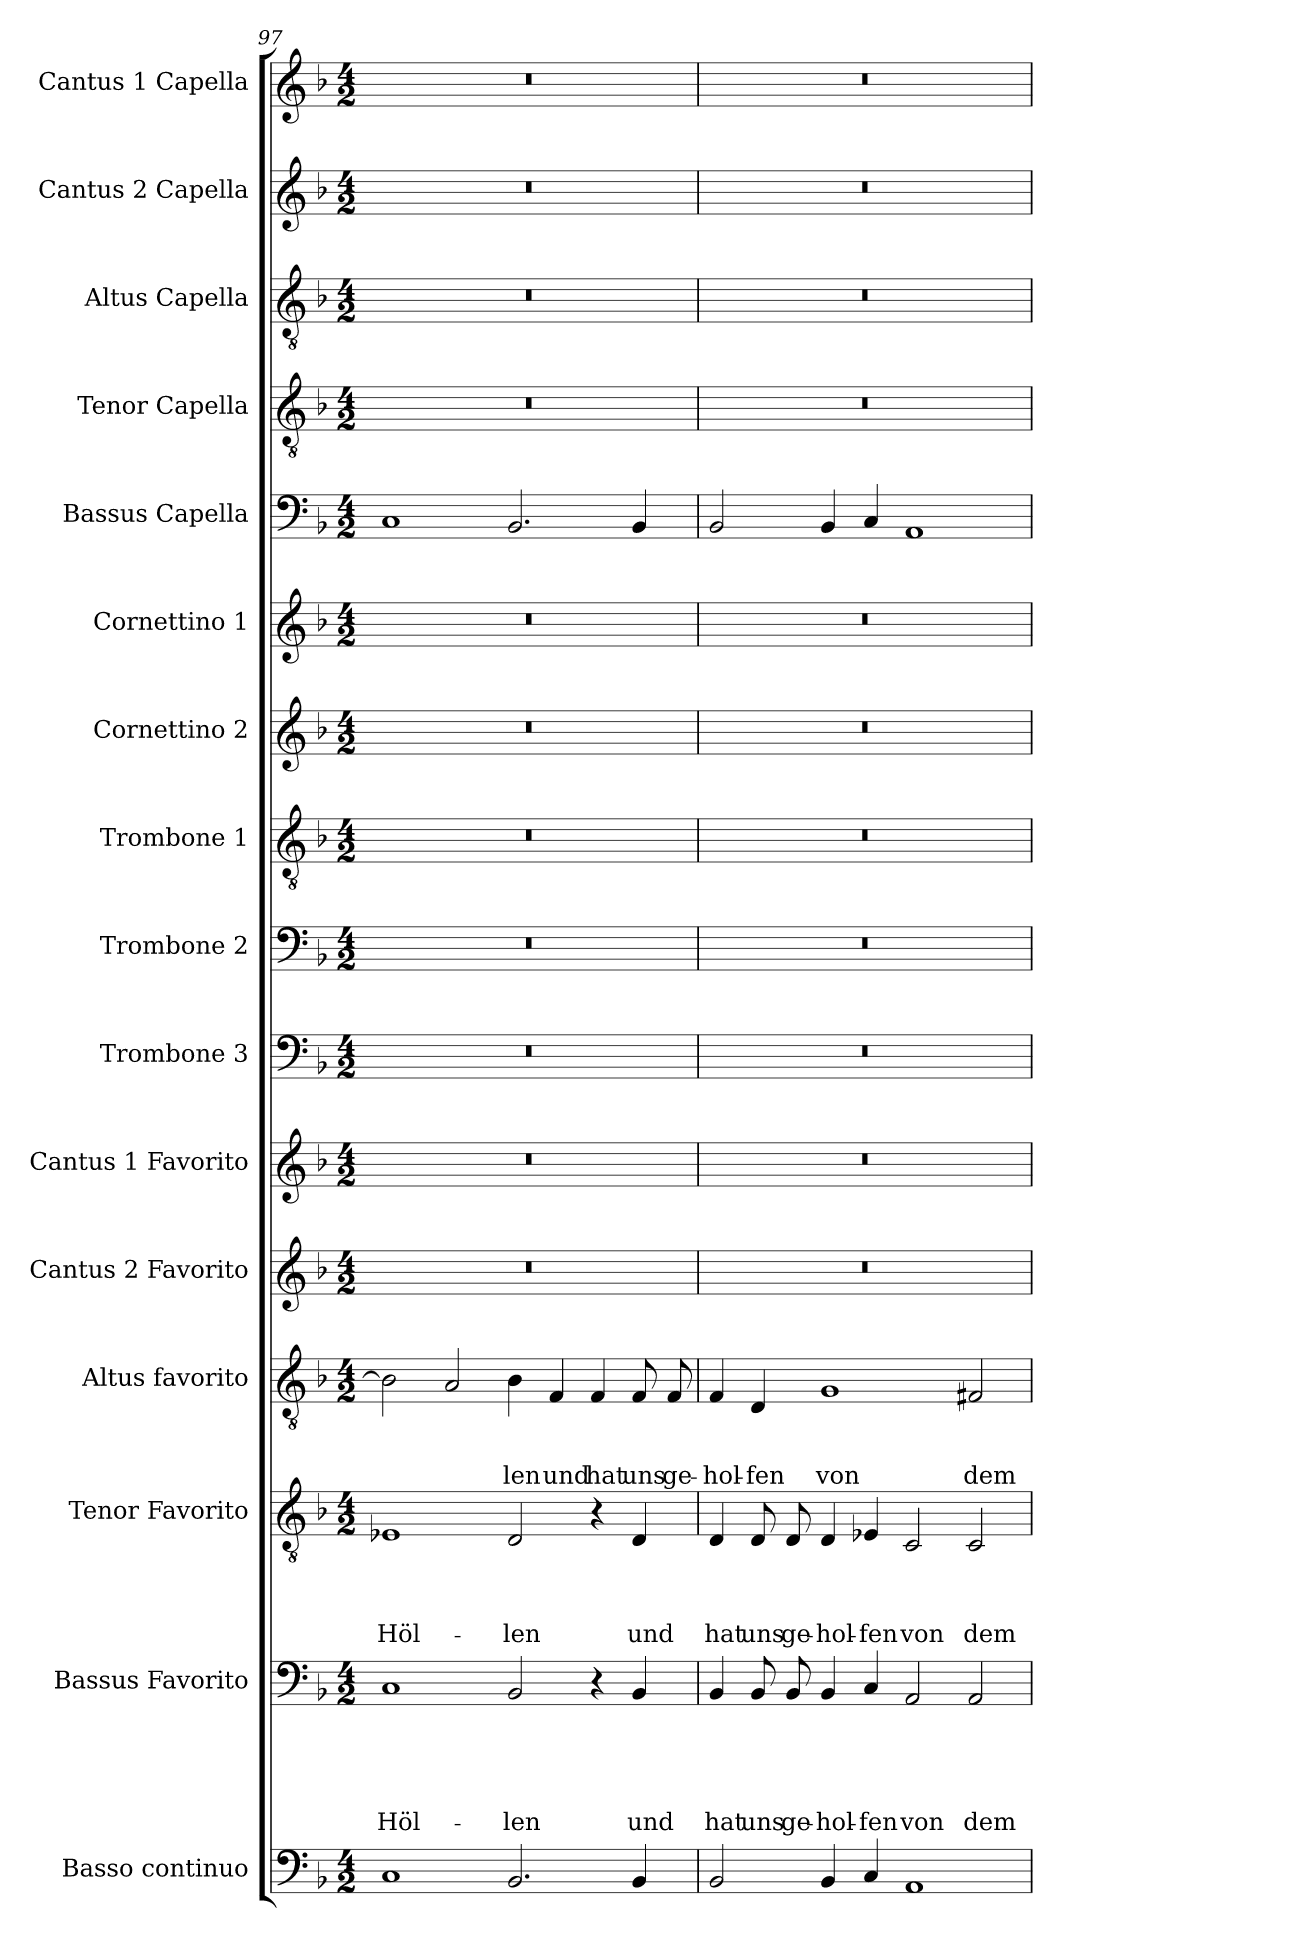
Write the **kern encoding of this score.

**kern	**kern	**text	**text	**text	**text	**text	**kern	**text	**text	**text	**text	**kern	**text	**text	**text	**kern	**kern	**kern	**kern	**kern	**kern	**kern	**kern	**kern	**kern	**kern	**kern
*part16	*part15	*part15	*part15	*part15	*part15	*part15	*part14	*part14	*part14	*part14	*part14	*part13	*part13	*part13	*part13	*part12	*part11	*part10	*part9	*part8	*part7	*part6	*part5	*part4	*part3	*part2	*part1
*staff16	*staff15	*staff15	*staff15	*staff15	*staff15	*staff15	*staff14	*staff14	*staff14	*staff14	*staff14	*staff13	*staff13	*staff13	*staff13	*staff12	*staff11	*staff10	*staff9	*staff8	*staff7	*staff6	*staff5	*staff4	*staff3	*staff2	*staff1
*I"Basso continuo	*I"Bassus Favorito	*	*	*	*	*	*I"Tenor Favorito	*	*	*	*	*I"Altus favorito	*	*	*	*I"Cantus 2 Favorito	*I"Cantus 1 Favorito	*I"Trombone 3	*I"Trombone 2	*I"Trombone 1	*I"Cornettino 2	*I"Cornettino 1	*I"Bassus Capella	*I"Tenor Capella	*I"Altus Capella	*I"Cantus 2 Capella	*I"Cantus 1 Capella
!!LO:PB:g=z
*clefF4	*clefF4	*	*	*	*	*	*clefGv2	*	*	*	*	*clefGv2	*	*	*	*clefG2	*clefG2	*clefF4	*clefF4	*clefGv2	*clefG2	*clefG2	*clefF4	*clefGv2	*clefGv2	*clefG2	*clefG2
*k[b-]	*k[b-]	*	*	*	*	*	*k[b-]	*	*	*	*	*k[b-]	*	*	*	*k[b-]	*k[b-]	*k[b-]	*k[b-]	*k[b-]	*k[b-]	*k[b-]	*k[b-]	*k[b-]	*k[b-]	*k[b-]	*k[b-]
*F:	*F:	*	*	*	*	*	*F:	*	*	*	*	*F:	*	*	*	*F:	*F:	*F:	*F:	*F:	*F:	*F:	*F:	*F:	*F:	*F:	*F:
*M4/2	*M4/2	*	*	*	*	*	*M4/2	*	*	*	*	*M4/2	*	*	*	*M4/2	*M4/2	*M4/2	*M4/2	*M4/2	*M4/2	*M4/2	*M4/2	*M4/2	*M4/2	*M4/2	*M4/2
=97	=97	=97	=97	=97	=97	=97	=97	=97	=97	=97	=97	=97	=97	=97	=97	=97	=97	=97	=97	=97	=97	=97	=97	=97	=97	=97	=97
!	!	!	!	!	!	!LO:LY:b	!	!	!	!	!LO:LY:b	!	!	!	!	!	!	!	!	!	!	!	!	!	!	!	!
1C	1C	.	.	.	.	Höl-	1E-X	.	.	.	Höl-	2B-\]	.	.	.	0r	0r	0r	0r	0r	0r	0r	1C	0r	0r	0r	0r
.	.	.	.	.	.	.	.	.	.	.	.	2A/	.	.	.	.	.	.	.	.	.	.	.	.	.	.	.
!	!	!	!	!	!	!LO:LY:b	!	!	!	!	!LO:LY:b	!	!	!	!LO:LY:b	!	!	!	!	!	!	!	!	!	!	!	!
2.BB-/	2BB-/	.	.	.	.	-len	2D/	.	.	.	-len	4B-\	.	.	-len	.	.	.	.	.	.	.	2.BB-/	.	.	.	.
!	!	!	!	!	!	!	!	!	!	!	!	!	!	!	!LO:LY:b	!	!	!	!	!	!	!	!	!	!	!	!
.	.	.	.	.	.	.	.	.	.	.	.	4F/	.	.	und	.	.	.	.	.	.	.	.	.	.	.	.
!	!	!	!	!	!	!	!	!	!	!	!	!	!	!	!LO:LY:b	!	!	!	!	!	!	!	!	!	!	!	!
.	4r	.	.	.	.	.	4r	.	.	.	.	4F/	.	.	hat	.	.	.	.	.	.	.	.	.	.	.	.
!	!	!	!	!	!	!LO:LY:b	!	!	!	!	!LO:LY:b	!	!	!	!LO:LY:b	!	!	!	!	!	!	!	!	!	!	!	!
4BB-/	4BB-/	.	.	.	.	und	4D/	.	.	.	und	8F/	.	.	uns	.	.	.	.	.	.	.	4BB-/	.	.	.	.
!	!	!	!	!	!	!	!	!	!	!	!	!	!	!	!LO:LY:b	!	!	!	!	!	!	!	!	!	!	!	!
.	.	.	.	.	.	.	.	.	.	.	.	8F/	.	.	ge-	.	.	.	.	.	.	.	.	.	.	.	.
=98	=98	=98	=98	=98	=98	=98	=98	=98	=98	=98	=98	=98	=98	=98	=98	=98	=98	=98	=98	=98	=98	=98	=98	=98	=98	=98	=98
!	!	!	!	!	!	!LO:LY:b	!	!	!	!	!LO:LY:b	!	!	!	!LO:LY:b	!	!	!	!	!	!	!	!	!	!	!	!
2BB-/	4BB-/	.	.	.	.	hat	4D/	.	.	.	hat	4F/	.	.	-hol-	0r	0r	0r	0r	0r	0r	0r	2BB-/	0r	0r	0r	0r
!	!	!	!	!	!	!LO:LY:b	!	!	!	!	!LO:LY:b	!	!	!	!LO:LY:b	!	!	!	!	!	!	!	!	!	!	!	!
.	8BB-/	.	.	.	.	uns	8D/	.	.	.	uns	4D/	.	.	-fen	.	.	.	.	.	.	.	.	.	.	.	.
!	!	!	!	!	!	!LO:LY:b	!	!	!	!	!LO:LY:b	!	!	!	!	!	!	!	!	!	!	!	!	!	!	!	!
.	8BB-/	.	.	.	.	ge-	8D/	.	.	.	ge-	.	.	.	.	.	.	.	.	.	.	.	.	.	.	.	.
!	!	!	!	!	!	!LO:LY:b	!	!	!	!	!LO:LY:b	!	!	!	!LO:LY:b	!	!	!	!	!	!	!	!	!	!	!	!
4BB-/	4BB-/	.	.	.	.	-hol-	4D/	.	.	.	-hol-	1G	.	.	von	.	.	.	.	.	.	.	4BB-/	.	.	.	.
!	!	!	!	!	!	!LO:LY:b	!	!	!	!	!LO:LY:b	!	!	!	!	!	!	!	!	!	!	!	!	!	!	!	!
4C/	4C/	.	.	.	.	-fen	4E-X/	.	.	.	-fen	.	.	.	.	.	.	.	.	.	.	.	4C/	.	.	.	.
!	!	!	!	!	!	!LO:LY:b	!	!	!	!	!LO:LY:b	!	!	!	!	!	!	!	!	!	!	!	!	!	!	!	!
1AA	2AA/	.	.	.	.	von	2C/	.	.	.	von	.	.	.	.	.	.	.	.	.	.	.	1AA	.	.	.	.
!	!	!	!	!	!	!LO:LY:b	!	!	!	!	!LO:LY:b	!	!	!	!LO:LY:b	!	!	!	!	!	!	!	!	!	!	!	!
.	2AA/	.	.	.	.	dem	2C/	.	.	.	dem	2F#X/	.	.	dem	.	.	.	.	.	.	.	.	.	.	.	.
=	=	=	=	=	=	=	=	=	=	=	=	=	=	=	=	=	=	=	=	=	=	=	=	=	=	=	=
*-	*-	*-	*-	*-	*-	*-	*-	*-	*-	*-	*-	*-	*-	*-	*-	*-	*-	*-	*-	*-	*-	*-	*-	*-	*-	*-	*-
